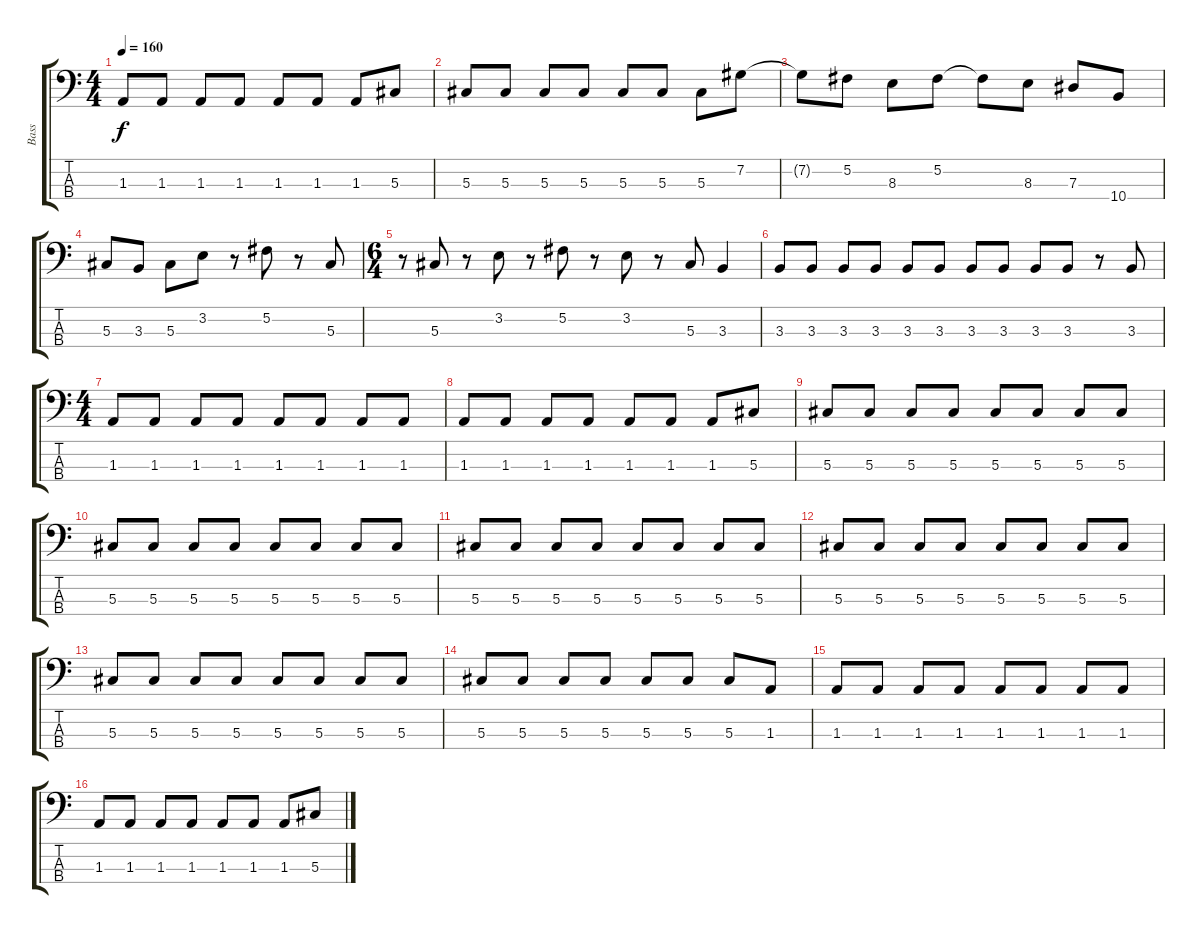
\track ("Bass" "Bass") {instrument electricbasspick}
\staff {score tabs}
\tuning (Gb2 Db2 Ab1 Db1) {hide}
\ts (4 4)
\tempo 160
\clef f4
\ks c
1.3.8{dy f} 1.3.8 1.3.8 1.3.8 1.3.8 1.3.8 1.3.8 5.3.8 |
5.3.8 5.3.8 5.3.8 5.3.8 5.3.8 5.3.8 5.3.8 7.2.8 |
7.2{t}.8 5.2.8 8.3.8 5.2.8 5.2{t}.8 8.3.8 7.3.8 10.4.8 |
5.3.8 3.3.8 5.3.8 3.2.8 r.8 5.2.8 r.8 5.3.8 |
\ts (6 4)
r.8 5.3.8 r.8 3.2.8 r.8 5.2.8 r.8 3.2.8 r.8 5.3.8 3.3.4 |
3.3.8 3.3.8 3.3.8 3.3.8 3.3.8 3.3.8 3.3.8 3.3.8 3.3.8 3.3.8 r.8 3.3.8 |
\ts (4 4)
1.3.8 1.3.8 1.3.8 1.3.8 1.3.8 1.3.8 1.3.8 1.3.8 |
1.3.8 1.3.8 1.3.8 1.3.8 1.3.8 1.3.8 1.3.8 5.3.8 |
5.3.8 5.3.8 5.3.8 5.3.8 5.3.8 5.3.8 5.3.8 5.3.8 |
5.3.8 5.3.8 5.3.8 5.3.8 5.3.8 5.3.8 5.3.8 5.3.8 |
5.3.8 5.3.8 5.3.8 5.3.8 5.3.8 5.3.8 5.3.8 5.3.8 |
5.3.8 5.3.8 5.3.8 5.3.8 5.3.8 5.3.8 5.3.8 5.3.8 |
5.3.8 5.3.8 5.3.8 5.3.8 5.3.8 5.3.8 5.3.8 5.3.8 |
5.3.8 5.3.8 5.3.8 5.3.8 5.3.8 5.3.8 5.3.8 1.3.8 |
1.3.8 1.3.8 1.3.8 1.3.8 1.3.8 1.3.8 1.3.8 1.3.8 |
1.3.8 1.3.8 1.3.8 1.3.8 1.3.8 1.3.8 1.3.8 5.3.8
